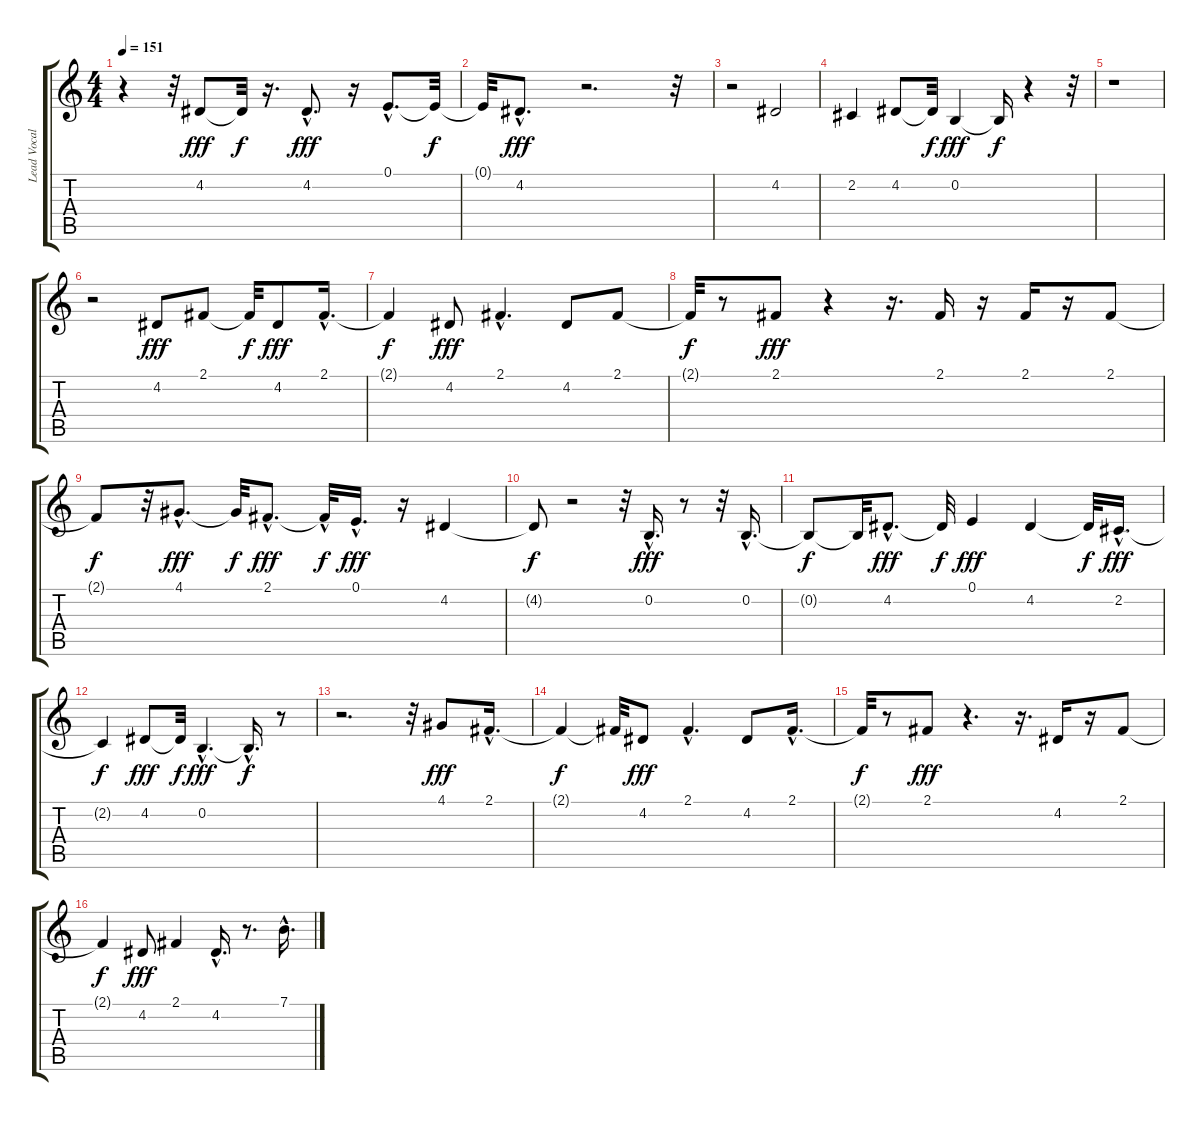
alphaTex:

\track ("Lead Vocal" "Lead Vocal") {instrument tangoaccordion}
\staff {score tabs}
\tuning (E4 B3 G3 D3 A2 E2) {hide}
\ts (4 4)
\tempo 151
\clef g2
\ks c
r.4{dy f} r.32 4.2.8{dy fff} 4.2{t}.32{dy f} r.16{d} 4.2{hac}.8{d dy fff} r.16 0.1{hac}.8{d} 0.1{t}.32{dy f} |
0.1{t}.32 4.2{hac}.8{d dy fff} r.2{d} r.32 |
r.2 4.2.2 |
2.2.4 4.2.8 4.2{t}.32{dy f} 0.2.4{dy fff} 0.2{t}.16{dy f} r.4 r.32 |
r.1 |
r.2 4.2.8{dy fff} 2.1.8 2.1{t}.32{dy f} 4.2.8{dy fff} 2.1{hac}.16{d} |
2.1{t}.4{dy f} 4.2.8{dy fff} 2.1{hac}.4{d} 4.2.8 2.1.8 |
2.1{t}.32{dy f} r.8 2.1.8{dy fff} r.4 r.16{d} 2.1.16 r.16 2.1.16 r.16 2.1.8 |
2.1{t}.8{dy f} r.32 4.1{hac}.8{d dy fff} 4.1{t}.32{dy f} 2.1{hac}.8{d dy fff} 2.1{hac t}.32{dy f} 0.1{hac}.16{d dy fff} r.16 4.2.4 |
4.2{t}.8{dy f} r.2 r.32 0.2{hac}.16{d dy fff} r.8 r.32 0.2{hac}.16{d} |
0.2{t}.8{dy f} 0.2{t}.32 4.2{hac}.8{d dy fff} 4.2{t}.32{dy f} 0.1.4{dy fff} 4.2.4 4.2{t}.32{dy f} 2.2{hac}.16{d dy fff} |
2.2{t}.4{dy f} 4.2.8{dy fff} 4.2{t}.32{dy f} 0.2{hac}.4{d dy fff} 0.2{hac t}.16{d dy f} r.8 |
r.2{d} r.32 4.1.8{dy fff} 2.1{hac}.16{d} |
2.1{t}.4{dy f} 2.1{t}.32 4.2.8{dy fff} 2.1{hac}.4{d} 4.2.8 2.1{hac}.16{d} |
2.1{t}.32{dy f} r.8 2.1.8{dy fff} r.4{d} r.16{d} 4.2.16 r.16 2.1.8 |
2.1{t}.4{dy f} 4.2.8{dy fff} 2.1.4 4.2{hac}.16{d} r.8{d} 7.1{hac}.16{d}
